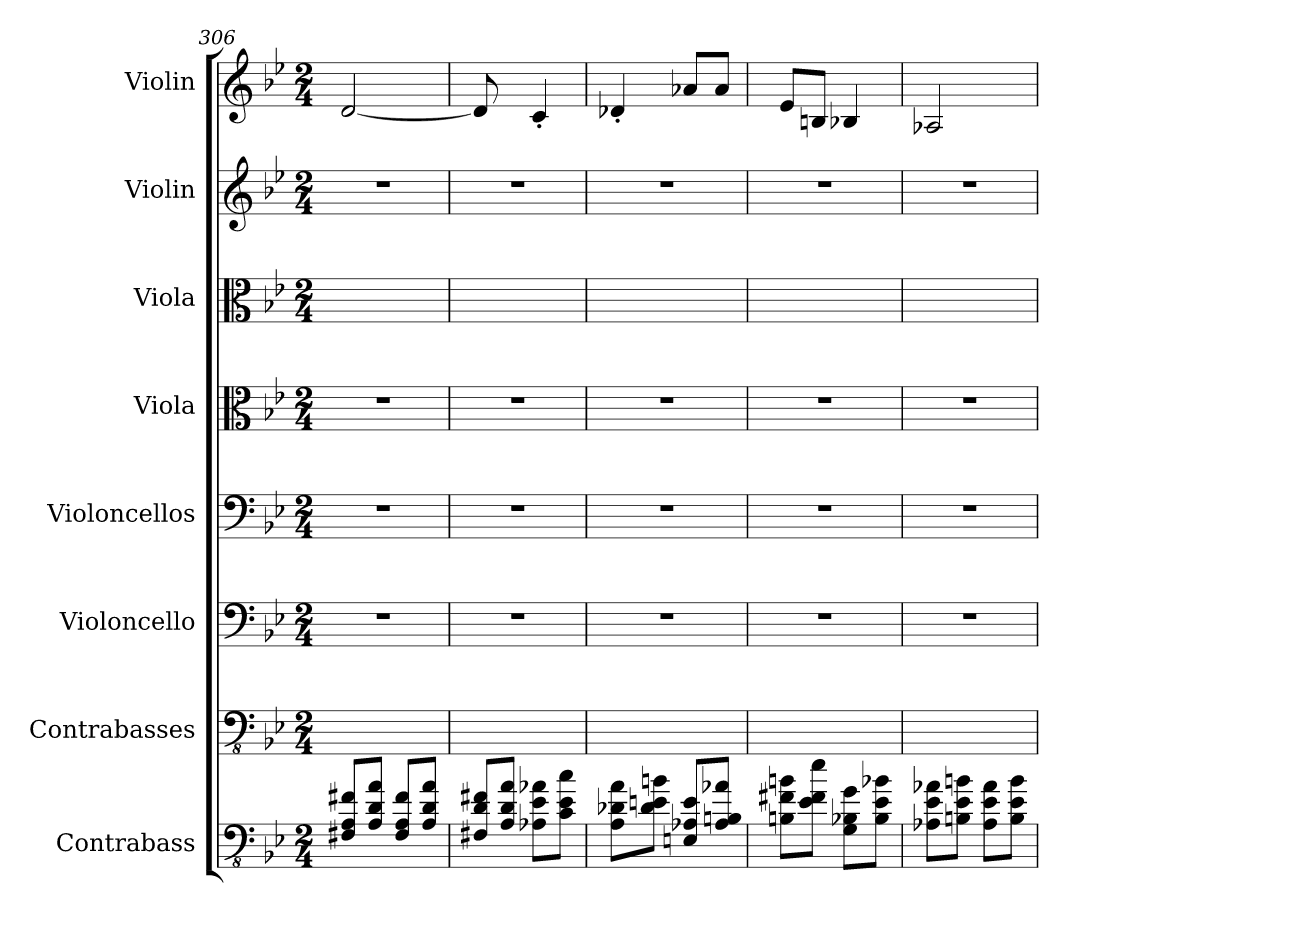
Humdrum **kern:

**kern	**kern	**kern	**kern	**kern	**kern	**kern	**kern
*part8	*part7	*part6	*part5	*part4	*part3	*part2	*part1
*staff8	*staff7	*staff6	*staff5	*staff4	*staff3	*staff2	*staff1
*I"Contrabass	*I"Contrabasses	*I"Violoncello	*I"Violoncellos	*I"Viola	*I"Viola	*I"Violin	*I"Violin
*I'Cb.	*I'Cbs.	*I'Vc.	*I'Vcs.	*I'Vla.	*I'Vla.	*I'Vln.	*I'Vln.
!!LO:PB:g=z
*clefFv4	*clefFv4	*clefF4	*clefF4	*clefC3	*clefC3	*clefG2	*clefG2
*ITrd7c12	*	*	*	*	*	*	*
*k[b-e-]	*k[b-e-]	*k[b-e-]	*k[b-e-]	*k[b-e-]	*k[b-e-]	*k[b-e-]	*k[b-e-]
*M2/4	*M2/4	*M2/4	*M2/4	*M2/4	*M2/4	*M2/4	*M2/4
=306	=306	=306	=306	=306	=306	=306	=306
8FFF#X/ 8AAA/ 8FF#X/L	2ryy	2r	2r	2r	2ryy	2r	[2d/
8AAA/ 8DD/ 8AA/J	.	.	.	.	.	.	.
8FFF#/ 8AAA/ 8FF#/L	.	.	.	.	.	.	.
8AAA/ 8DD/ 8AA/J	.	.	.	.	.	.	.
!!LO:PB:g=z
=307	=307	=307	=307	=307	=307	=307	=307
8FFF#X/ 8DD/ 8FF#X/L	2ryy	2r	2r	2r	2ryy	2r	8d/]
8AAA/ 8DD/ 8AA/J	.	.	.	.	.	.	8ryy
8AAA-X\ 8EE-\ 8AA-X\L	.	.	.	.	.	.	4c'/
8CC\ 8EE-\ 8C\J	.	.	.	.	.	.	.
=308	=308	=308	=308	=308	=308	=308	=308
8AAA\ 8DD-X\ 8AA\L	2ryy	2r	2r	2r	2ryy	2r	4d-X'/
8DD-\ 8EEn\ 8BBn\J	.	.	.	.	.	.	.
8EEEn/ 8AAA-X/ 8EE/L	.	.	.	.	.	.	8a-X/L
8AAA-/ 8BBBn/ 8AA-X/J	.	.	.	.	.	.	8a-/J
=309	=309	=309	=309	=309	=309	=309	=309
8BBBn\ 8FF#X\ 8BBn\L	2ryy	2r	2r	2r	2ryy	2r	8e-/L
8EE-\ 8FF#\ 8E-\J	.	.	.	.	.	.	8Bn/J
8GGG\ 8BBB-X\ 8GG\L	.	.	.	.	.	.	4B-X/
8BBB-\ 8EE-\ 8BB-X\J	.	.	.	.	.	.	.
=310	=310	=310	=310	=310	=310	=310	=310
8AAA-X\ 8EE-\ 8AA-X\L	2ryy	2r	2r	2r	2ryy	2r	2A-X/
8BBBn\ 8EE-\ 8BBn\J	.	.	.	.	.	.	.
8AAA-\ 8EE-\ 8AA-\L	.	.	.	.	.	.	.
8BBB\ 8EE-\ 8BB\J	.	.	.	.	.	.	.
=	=	=	=	=	=	=	=
*-	*-	*-	*-	*-	*-	*-	*-
